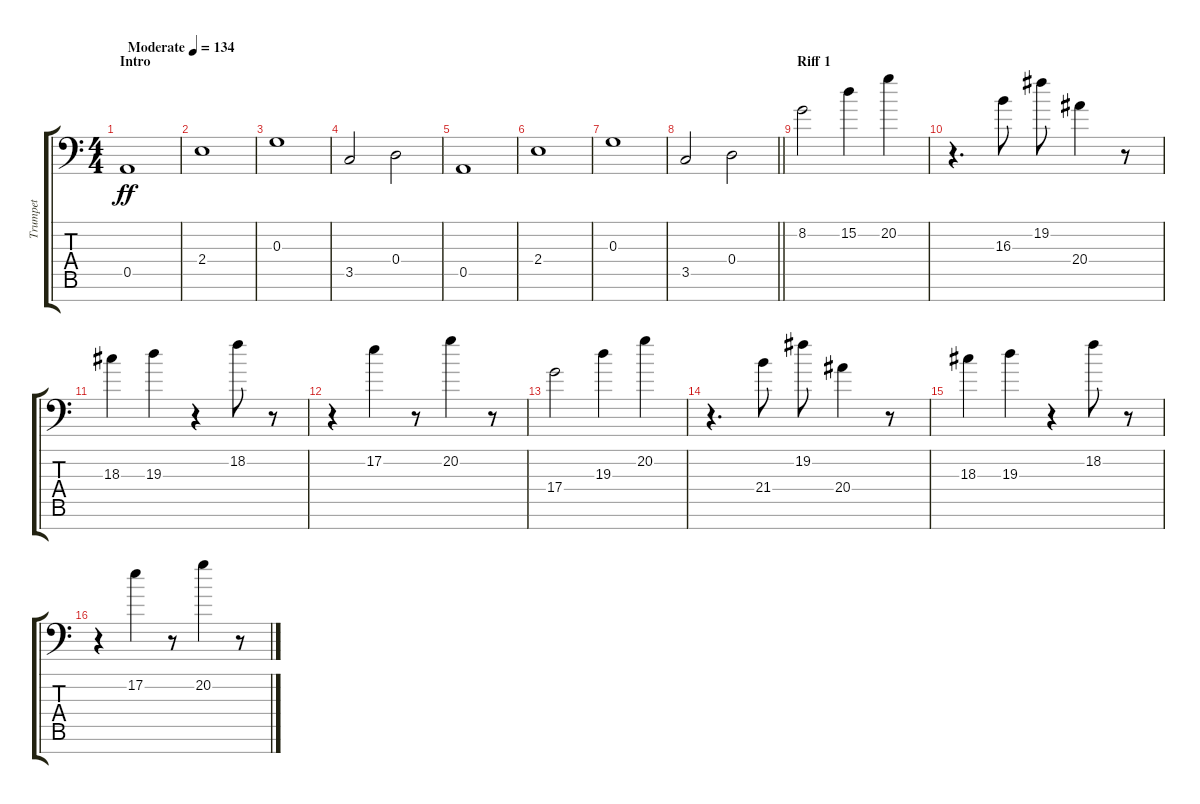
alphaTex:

\track ("Trumpet" "Trumpet") {instrument lead4chiff}
\staff {score tabs}
\tuning (C8 B3 G3 D3 A2 E2 C-1) {hide}
\ts (4 4)
\section ("" "Intro")
\tempo (134 "Moderate")
\clef f4
\ks c
0.5.1{dy ff instrument lead4chiff} |
2.4.1 |
0.3.1 |
3.5.2 0.4.2 |
0.5.1 |
2.4.1 |
0.3.1 |
\barLineRight lightlight
3.5.2 0.4.2 |
\section ("" "Riff 1")
8.2.2 15.2.4 20.2.4 |
r.4{d} 16.3.8 19.2.8 20.4.4 r.8 |
18.3.4 19.3.4 r.4 18.2.8 r.8 |
r.4 17.2.4 r.8 20.2.4 r.8 |
17.4.2 19.3.4 20.2.4 |
r.4{d} 21.4.8 19.2.8 20.4.4 r.8 |
18.3.4 19.3.4 r.4 18.2.8 r.8 |
r.4 17.2.4 r.8 20.2.4 r.8
